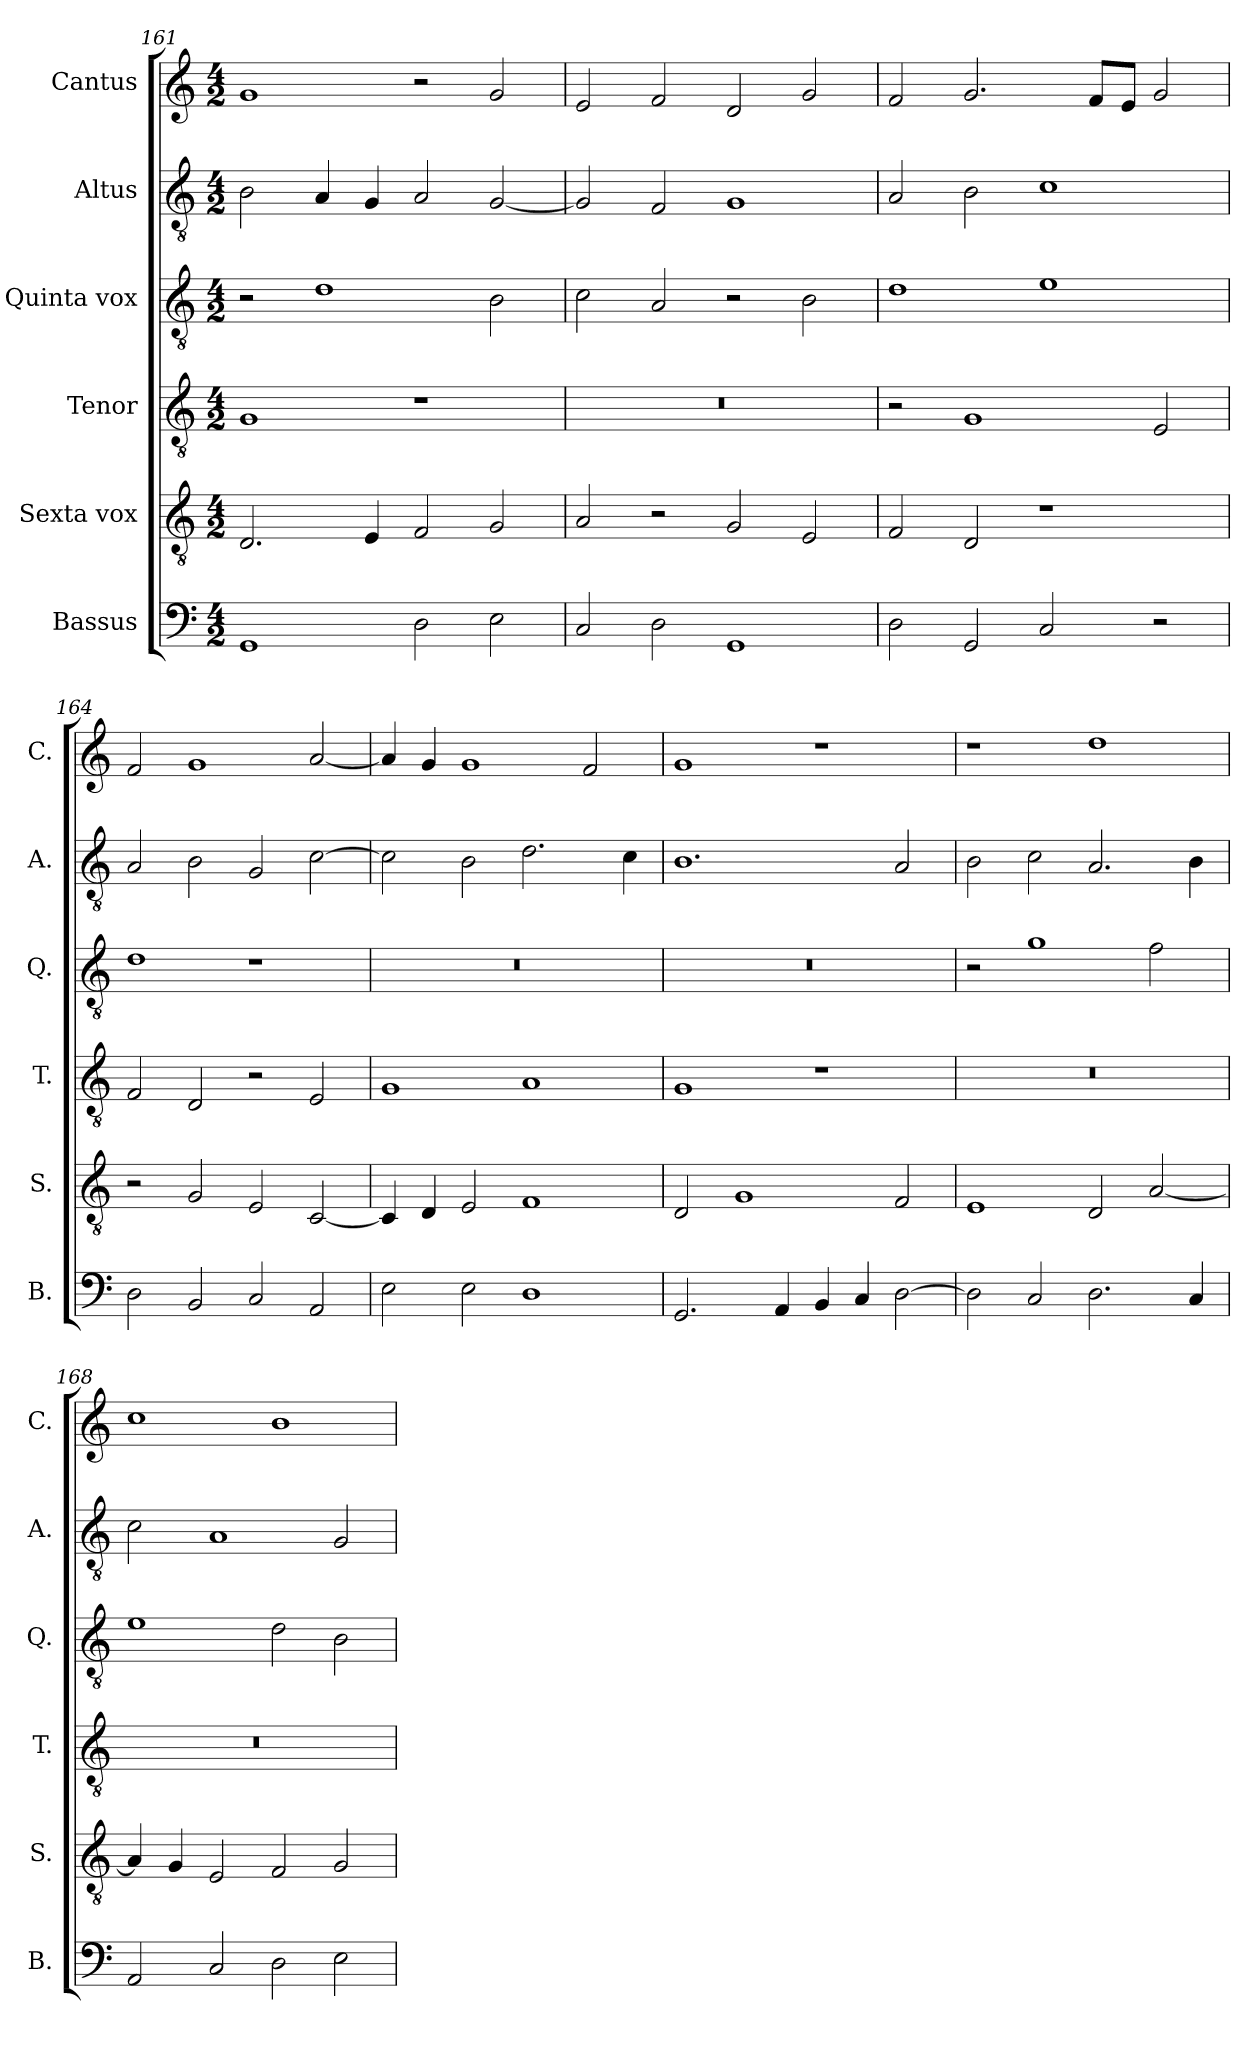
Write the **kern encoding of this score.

**kern	**kern	**kern	**kern	**kern	**kern
*part6	*part5	*part4	*part3	*part2	*part1
*staff6	*staff5	*staff4	*staff3	*staff2	*staff1
*I"Bassus	*I"Sexta vox	*I"Tenor	*I"Quinta vox	*I"Altus	*I"Cantus
*I'B.	*I'S.	*I'T.	*I'Q.	*I'A.	*I'C.
*clefF4	*clefGv2	*clefGv2	*clefGv2	*clefGv2	*clefG2
*k[]	*k[]	*k[]	*k[]	*k[]	*k[]
*M4/2	*M4/2	*M4/2	*M4/2	*M4/2	*M4/2
=161	=161	=161	=161	=161	=161
1GG	2.D/	1G	2r	2B\	1g
.	.	.	1d	4A/	.
.	4E/	.	.	4G/	.
2D\	2F/	1r	.	2A/	2r
2E\	2G/	.	2B\	[2G/	2g/
=162	=162	=162	=162	=162	=162
2C/	2A/	0r	2c\	2G/]	2e/
2D\	2r	.	2A/	2F/	2f/
1GG	2G/	.	2r	1G	2d/
.	2E/	.	2B\	.	2g/
=163	=163	=163	=163	=163	=163
2D\	2F/	2r	1d	2A/	2f/
2GG/	2D/	1G	.	2B\	2.g/
2C/	1r	.	1e	1c	.
.	.	.	.	.	8f/L
.	.	.	.	.	8e/J
2r	.	2E/	.	.	2g/
=164	=164	=164	=164	=164	=164
2D\	2r	2F/	1d	2A/	2f/
2BB/	2G/	2D/	.	2B\	1g
2C/	2E/	2r	1r	2G/	.
2AA/	[2C/	2E/	.	[2c\	[2a/
!!LO:PB:g=z
=165	=165	=165	=165	=165	=165
2E\	4C/]	1G	0r	2c\]	4a/]
.	4D/	.	.	.	4g/
2E\	2E/	.	.	2B\	1g
1D	1F	1A	.	2.d\	.
.	.	.	.	.	2f/
.	.	.	.	4c\	.
=166	=166	=166	=166	=166	=166
2.GG/	2D/	1G	0r	1.B	1g
.	1G	.	.	.	.
4AA/	.	.	.	.	.
4BB/	.	1r	.	.	1r
4C/	.	.	.	.	.
[2D\	2F/	.	.	2A/	.
=167	=167	=167	=167	=167	=167
2D\]	1E	0r	2r	2B\	1r
2C/	.	.	1g	2c\	.
2.D\	2D/	.	.	2.A/	1dd
.	[2A/	.	2f\	.	.
4C/	.	.	.	4B\	.
=168	=168	=168	=168	=168	=168
2AA/	4A/]	0r	1e	2c\	1cc
.	4G/	.	.	.	.
2C/	2E/	.	.	1A	.
2D\	2F/	.	2d\	.	1b
2E\	2G/	.	2B\	2G/	.
=	=	=	=	=	=
*-	*-	*-	*-	*-	*-
